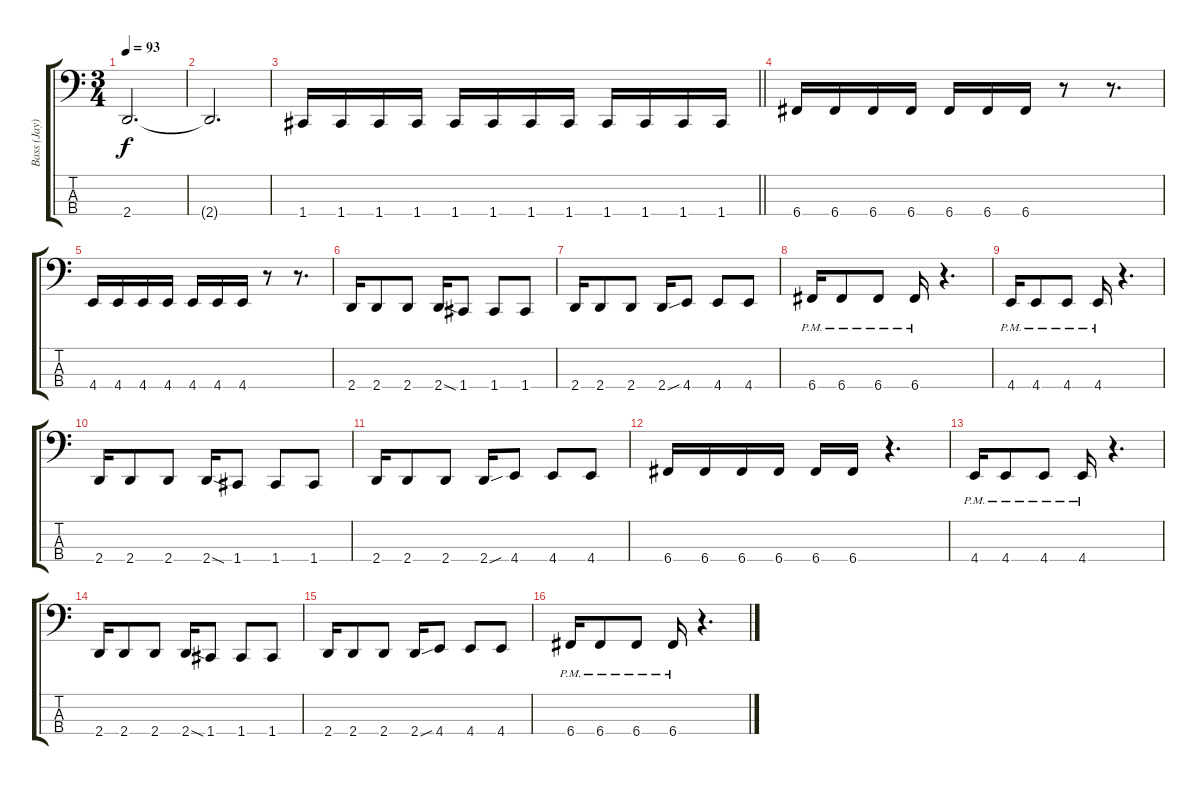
\track ("Bass (Jay)" "Bass (Jay)") {instrument electricbasspick}
\staff {score tabs}
\tuning (F2 C2 G1 C1) {hide}
\ts (3 4)
\tempo 93
\clef f4
\ks c
2.4{t}.2{d dy f} |
2.4{t}.2{d} |
\barLineRight lightlight
1.4.16 1.4.16 1.4.16 1.4.16 1.4.16 1.4.16 1.4.16 1.4.16 1.4.16 1.4.16 1.4.16 1.4.16 |
6.4.16 6.4.16 6.4.16 6.4.16 6.4.16 6.4.16 6.4.16 r.8 r.8{d} |
4.4.16 4.4.16 4.4.16 4.4.16 4.4.16 4.4.16 4.4.16 r.8 r.8{d} |
2.4.16 2.4.8 2.4.8 2.4{sod}.16 1.4.8 1.4.8 1.4.8 |
2.4.16 2.4.8 2.4.8 2.4{sou}.16 4.4.8 4.4.8 4.4.8 |
6.4{pm}.16 6.4{pm}.8 6.4{pm}.8 6.4{pm}.16 r.4{d} |
4.4{pm}.16 4.4{pm}.8 4.4{pm}.8 4.4{pm}.16 r.4{d} |
2.4.16 2.4.8 2.4.8 2.4{sod}.16 1.4.8 1.4.8 1.4.8 |
2.4.16 2.4.8 2.4.8 2.4{sou}.16 4.4.8 4.4.8 4.4.8 |
6.4.16 6.4.16 6.4.16 6.4.16 6.4.16 6.4.16 r.4{d} |
4.4{pm}.16 4.4{pm}.8 4.4{pm}.8 4.4{pm}.16 r.4{d} |
2.4.16 2.4.8 2.4.8 2.4{sod}.16 1.4.8 1.4.8 1.4.8 |
2.4.16 2.4.8 2.4.8 2.4{sou}.16 4.4.8 4.4.8 4.4.8 |
6.4{pm}.16 6.4{pm}.8 6.4{pm}.8 6.4{pm}.16 r.4{d}
